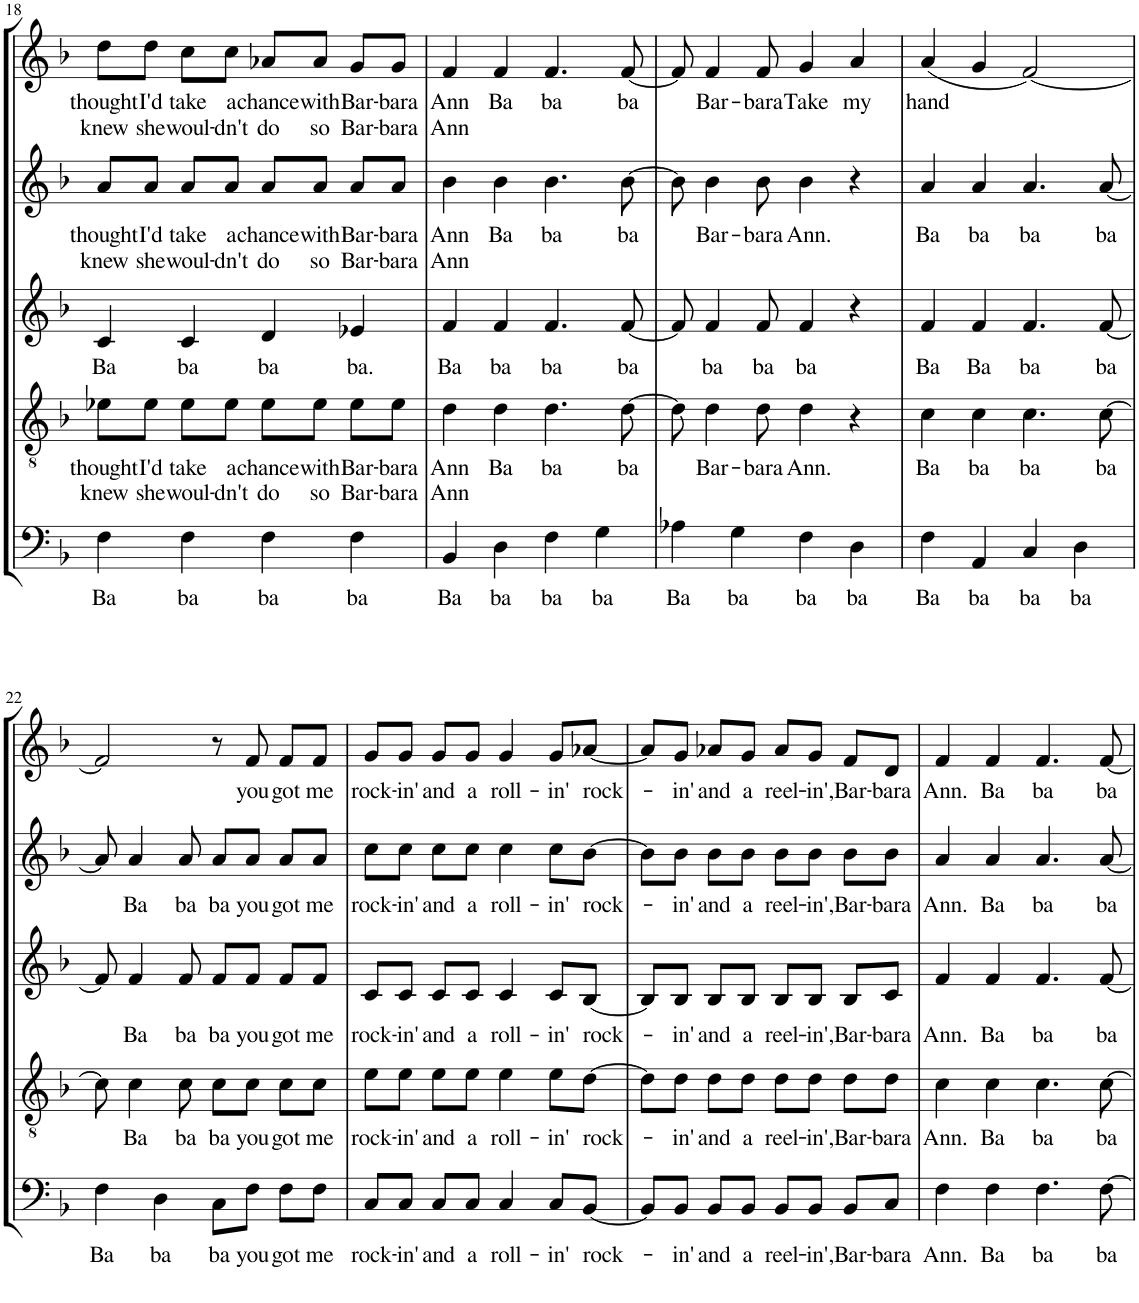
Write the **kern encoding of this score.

**kern	**text	**kern	**text	**text	**kern	**text	**kern	**text	**text	**kern	**text	**text
*part5	*part5	*part4	*part4	*part4	*part3	*part3	*part2	*part2	*part2	*part1	*part1	*part1
*staff5	*staff5	*staff4	*staff4	*staff4	*staff3	*staff3	*staff2	*staff2	*staff2	*staff1	*staff1	*staff1
*I"Bassi	*	*I"Tenori	*	*	*I"Contralti	*	*I"Soprani II	*	*	*I"Soprani I	*	*
!!LO:PB:g=z
*clefF4	*	*clefGv2	*	*	*clefG2	*	*clefG2	*	*	*clefG2	*	*
*	*	*	*	*	*	*	*Trd1c2	*	*	*Trd1c2	*	*
*k[b-]	*	*k[b-]	*	*	*k[b-]	*	*k[b-]	*	*	*k[b-]	*	*
*F:	*	*F:	*	*	*F:	*	*F:	*	*	*F:	*	*
*M4/4	*	*M4/4	*	*	*M4/4	*	*M4/4	*	*	*M4/4	*	*
=18	=18	=18	=18	=18	=18	=18	=18	=18	=18	=18	=18	=18
!	!LO:LY:b	!	!LO:LY:b	!LO:LY:b	!	!LO:LY:b	!	!LO:LY:b	!LO:LY:b	!	!LO:LY:b	!LO:LY:b
4F\	Ba	8e-X\L	thought	knew	4c/	Ba	8a/L	thought	knew	8dd\L	thought	knew
!	!	!	!LO:LY:b	!LO:LY:b	!	!	!	!LO:LY:b	!LO:LY:b	!	!LO:LY:b	!LO:LY:b
.	.	8e-\J	I'd	she	.	.	8a/J	I'd	she	8dd\J	I'd	she
!	!LO:LY:b	!	!LO:LY:b	!LO:LY:b	!	!LO:LY:b	!	!LO:LY:b	!LO:LY:b	!	!LO:LY:b	!LO:LY:b
4F\	ba	8e-\L	take	woul-	4c/	ba	8a/L	take	woul-	8cc\L	take	woul-
!	!	!	!LO:LY:b	!LO:LY:b	!	!	!	!LO:LY:b	!LO:LY:b	!	!LO:LY:b	!LO:LY:b
.	.	8e-\J	a	-dn't	.	.	8a/J	a	-dn't	8cc\J	a	-dn't
!	!LO:LY:b	!	!LO:LY:b	!LO:LY:b	!	!LO:LY:b	!	!LO:LY:b	!LO:LY:b	!	!LO:LY:b	!LO:LY:b
4F\	ba	8e-\L	chance	do	4d/	ba	8a/L	chance	do	8a-X/L	chance	do
!	!	!	!LO:LY:b	!LO:LY:b	!	!	!	!LO:LY:b	!LO:LY:b	!	!LO:LY:b	!LO:LY:b
.	.	8e-\J	with	so	.	.	8a/J	with	so	8a-/J	with	so
!	!LO:LY:b	!	!LO:LY:b	!LO:LY:b	!	!LO:LY:b	!	!LO:LY:b	!LO:LY:b	!	!LO:LY:b	!LO:LY:b
4F\	ba	8e-\L	Bar-	Bar-	4e-X/	ba.	8a/L	Bar-	Bar-	8g/L	Bar-	Bar-
!	!	!	!LO:LY:b	!LO:LY:b	!	!	!	!LO:LY:b	!LO:LY:b	!	!LO:LY:b	!LO:LY:b
.	.	8e-\J	-bara	-bara	.	.	8a/J	-bara	-bara	8g/J	-bara	-bara
=19	=19	=19	=19	=19	=19	=19	=19	=19	=19	=19	=19	=19
!	!LO:LY:b	!	!LO:LY:b	!LO:LY:b	!	!LO:LY:b	!	!LO:LY:b	!LO:LY:b	!	!LO:LY:b	!LO:LY:b
4BB-/	Ba	4d\	Ann	Ann	4f/	Ba	4b-\	Ann	Ann	4f/	Ann	Ann
!	!LO:LY:b	!	!LO:LY:b	!	!	!LO:LY:b	!	!LO:LY:b	!	!	!LO:LY:b	!
4D\	ba	4d\	Ba	.	4f/	ba	4b-\	Ba	.	4f/	Ba	.
!	!LO:LY:b	!	!LO:LY:b	!	!	!LO:LY:b	!	!LO:LY:b	!	!	!LO:LY:b	!
4F\	ba	4.d\	ba	.	4.f/	ba	4.b-\	ba	.	4.f/	ba	.
!	!LO:LY:b	!	!	!	!	!	!	!	!	!	!	!
4G\	ba	.	.	.	.	.	.	.	.	.	.	.
!	!	!	!LO:LY:b	!	!	!LO:LY:b	!	!LO:LY:b	!	!	!LO:LY:b	!
.	.	[8d\	ba	.	[8f/	ba	[8b-\	ba	.	[8f/	ba	.
=20	=20	=20	=20	=20	=20	=20	=20	=20	=20	=20	=20	=20
!	!LO:LY:b	!	!	!	!	!	!	!	!	!	!	!
4A-X\	Ba	8d\]	.	.	8f/]	.	8b-\]	.	.	8f/]	.	.
!	!	!	!LO:LY:b	!	!	!LO:LY:b	!	!LO:LY:b	!	!	!LO:LY:b	!
.	.	4d\	Bar-	.	4f/	ba	4b-\	Bar-	.	4f/	Bar-	.
!	!LO:LY:b	!	!	!	!	!	!	!	!	!	!	!
4G\	ba	.	.	.	.	.	.	.	.	.	.	.
!	!	!	!LO:LY:b	!	!	!LO:LY:b	!	!LO:LY:b	!	!	!LO:LY:b	!
.	.	8d\	-bara	.	8f/	ba	8b-\	-bara	.	8f/	-bara	.
!	!LO:LY:b	!	!LO:LY:b	!	!	!LO:LY:b	!	!LO:LY:b	!	!	!LO:LY:b	!
4F\	ba	4d\	Ann.	.	4f/	ba	4b-\	Ann.	.	4g/	Take	.
!	!LO:LY:b	!	!	!	!	!	!	!	!	!	!LO:LY:b	!
4D\	ba	4r	.	.	4r	.	4r	.	.	4a/	my	.
=21	=21	=21	=21	=21	=21	=21	=21	=21	=21	=21	=21	=21
!	!LO:LY:b	!	!LO:LY:b	!	!	!LO:LY:b	!	!LO:LY:b	!	!	!LO:LY:b	!
4F\	Ba	4c\	Ba	.	4f/	Ba	4a/	Ba	.	(4a/	hand	.
!	!LO:LY:b	!	!LO:LY:b	!	!	!LO:LY:b	!	!LO:LY:b	!	!	!	!
4AA/	ba	4c\	ba	.	4f/	Ba	4a/	ba	.	4g/	.	.
!	!LO:LY:b	!	!LO:LY:b	!	!	!LO:LY:b	!	!LO:LY:b	!	!	!	!
4C/	ba	4.c\	ba	.	4.f/	ba	4.a/	ba	.	[2f/)	.	.
!	!LO:LY:b	!	!	!	!	!	!	!	!	!	!	!
4D\	ba	.	.	.	.	.	.	.	.	.	.	.
!	!	!	!LO:LY:b	!	!	!LO:LY:b	!	!LO:LY:b	!	!	!	!
.	.	[8c\	ba	.	[8f/	ba	[8a/	ba	.	.	.	.
!!LO:LB:g=z
=22	=22	=22	=22	=22	=22	=22	=22	=22	=22	=22	=22	=22
!	!LO:LY:b	!	!	!	!	!	!	!	!	!	!	!
4F\	Ba	8c\]	.	.	8f/]	.	8a/]	.	.	2f/]	.	.
!	!	!	!LO:LY:b	!	!	!LO:LY:b	!	!LO:LY:b	!	!	!	!
.	.	4c\	Ba	.	4f/	Ba	4a/	Ba	.	.	.	.
!	!LO:LY:b	!	!	!	!	!	!	!	!	!	!	!
4D\	ba	.	.	.	.	.	.	.	.	.	.	.
!	!	!	!LO:LY:b	!	!	!LO:LY:b	!	!LO:LY:b	!	!	!	!
.	.	8c\	ba	.	8f/	ba	8a/	ba	.	.	.	.
!	!LO:LY:b	!	!LO:LY:b	!	!	!LO:LY:b	!	!LO:LY:b	!	!	!	!
8C\L	ba	8c\L	ba	.	8f/L	ba	8a/L	ba	.	8r	.	.
!	!LO:LY:b	!	!LO:LY:b	!	!	!LO:LY:b	!	!LO:LY:b	!	!	!LO:LY:b	!
8F\J	you	8c\J	you	.	8f/J	you	8a/J	you	.	8f/	you	.
!	!LO:LY:b	!	!LO:LY:b	!	!	!LO:LY:b	!	!LO:LY:b	!	!	!LO:LY:b	!
8F\L	got	8c\L	got	.	8f/L	got	8a/L	got	.	8f/L	got	.
!	!LO:LY:b	!	!LO:LY:b	!	!	!LO:LY:b	!	!LO:LY:b	!	!	!LO:LY:b	!
8F\J	me	8c\J	me	.	8f/J	me	8a/J	me	.	8f/J	me	.
=23	=23	=23	=23	=23	=23	=23	=23	=23	=23	=23	=23	=23
!	!LO:LY:b	!	!LO:LY:b	!	!	!LO:LY:b	!	!LO:LY:b	!	!	!LO:LY:b	!
8C/L	rock-	8e\L	rock-	.	8c/L	rock-	8cc\L	rock-	.	8g/L	rock-	.
!	!LO:LY:b	!	!LO:LY:b	!	!	!LO:LY:b	!	!LO:LY:b	!	!	!LO:LY:b	!
8C/J	-in'	8e\J	-in'	.	8c/J	-in'	8cc\J	-in'	.	8g/J	-in'	.
!	!LO:LY:b	!	!LO:LY:b	!	!	!LO:LY:b	!	!LO:LY:b	!	!	!LO:LY:b	!
8C/L	and	8e\L	and	.	8c/L	and	8cc\L	and	.	8g/L	and	.
!	!LO:LY:b	!	!LO:LY:b	!	!	!LO:LY:b	!	!LO:LY:b	!	!	!LO:LY:b	!
8C/J	a	8e\J	a	.	8c/J	a	8cc\J	a	.	8g/J	a	.
!	!LO:LY:b	!	!LO:LY:b	!	!	!LO:LY:b	!	!LO:LY:b	!	!	!LO:LY:b	!
4C/	roll-	4e\	roll-	.	4c/	roll-	4cc\	roll-	.	4g/	roll-	.
!	!LO:LY:b	!	!LO:LY:b	!	!	!LO:LY:b	!	!LO:LY:b	!	!	!LO:LY:b	!
8C/L	-in'	8e\L	-in'	.	8c/L	-in'	8cc\L	-in'	.	8g/L	-in'	.
!	!LO:LY:b	!	!LO:LY:b	!	!	!LO:LY:b	!	!LO:LY:b	!	!	!LO:LY:b	!
[8BB-/J	rock-	[8d\J	rock-	.	[8B-/J	rock-	[8b-\J	rock-	.	[8a-X/J	rock-	.
=24	=24	=24	=24	=24	=24	=24	=24	=24	=24	=24	=24	=24
8BB-/L]	.	8d\L]	.	.	8B-/L]	.	8b-\L]	.	.	8a-/L]	.	.
!	!LO:LY:b	!	!LO:LY:b	!	!	!LO:LY:b	!	!LO:LY:b	!	!	!LO:LY:b	!
8BB-/J	-in'	8d\J	-in'	.	8B-/J	-in'	8b-\J	-in'	.	8g/J	-in'	.
!	!LO:LY:b	!	!LO:LY:b	!	!	!LO:LY:b	!	!LO:LY:b	!	!	!LO:LY:b	!
8BB-/L	and	8d\L	and	.	8B-/L	and	8b-\L	and	.	8a-X/L	and	.
!	!LO:LY:b	!	!LO:LY:b	!	!	!LO:LY:b	!	!LO:LY:b	!	!	!LO:LY:b	!
8BB-/J	a	8d\J	a	.	8B-/J	a	8b-\J	a	.	8g/J	a	.
!	!LO:LY:b	!	!LO:LY:b	!	!	!LO:LY:b	!	!LO:LY:b	!	!	!LO:LY:b	!
8BB-/L	reel-	8d\L	reel-	.	8B-/L	reel-	8b-\L	reel-	.	8a-/L	reel-	.
!	!LO:LY:b	!	!LO:LY:b	!	!	!LO:LY:b	!	!LO:LY:b	!	!	!LO:LY:b	!
8BB-/J	-in',	8d\J	-in',	.	8B-/J	-in',	8b-\J	-in',	.	8g/J	-in',	.
!	!LO:LY:b	!	!LO:LY:b	!	!	!LO:LY:b	!	!LO:LY:b	!	!	!LO:LY:b	!
8BB-/L	Bar-	8d\L	Bar-	.	8B-/L	Bar-	8b-\L	Bar-	.	8f/L	Bar-	.
!	!LO:LY:b	!	!LO:LY:b	!	!	!LO:LY:b	!	!LO:LY:b	!	!	!LO:LY:b	!
8C/J	-bara	8d\J	-bara	.	8c/J	-bara	8b-\J	-bara	.	8d/J	-bara	.
=25	=25	=25	=25	=25	=25	=25	=25	=25	=25	=25	=25	=25
!	!LO:LY:b	!	!LO:LY:b	!	!	!LO:LY:b	!	!LO:LY:b	!	!	!LO:LY:b	!
4F\	Ann.	4c\	Ann.	.	4f/	Ann.	4a/	Ann.	.	4f/	Ann.	.
!	!LO:LY:b	!	!LO:LY:b	!	!	!LO:LY:b	!	!LO:LY:b	!	!	!LO:LY:b	!
4F\	Ba	4c\	Ba	.	4f/	Ba	4a/	Ba	.	4f/	Ba	.
!	!LO:LY:b	!	!LO:LY:b	!	!	!LO:LY:b	!	!LO:LY:b	!	!	!LO:LY:b	!
4.F\	ba	4.c\	ba	.	4.f/	ba	4.a/	ba	.	4.f/	ba	.
!	!LO:LY:b	!	!LO:LY:b	!	!	!LO:LY:b	!	!LO:LY:b	!	!	!LO:LY:b	!
[8F\	ba	[8c\	ba	.	[8f/	ba	[8a/	ba	.	[8f/	ba	.
=	=	=	=	=	=	=	=	=	=	=	=	=
*-	*-	*-	*-	*-	*-	*-	*-	*-	*-	*-	*-	*-
